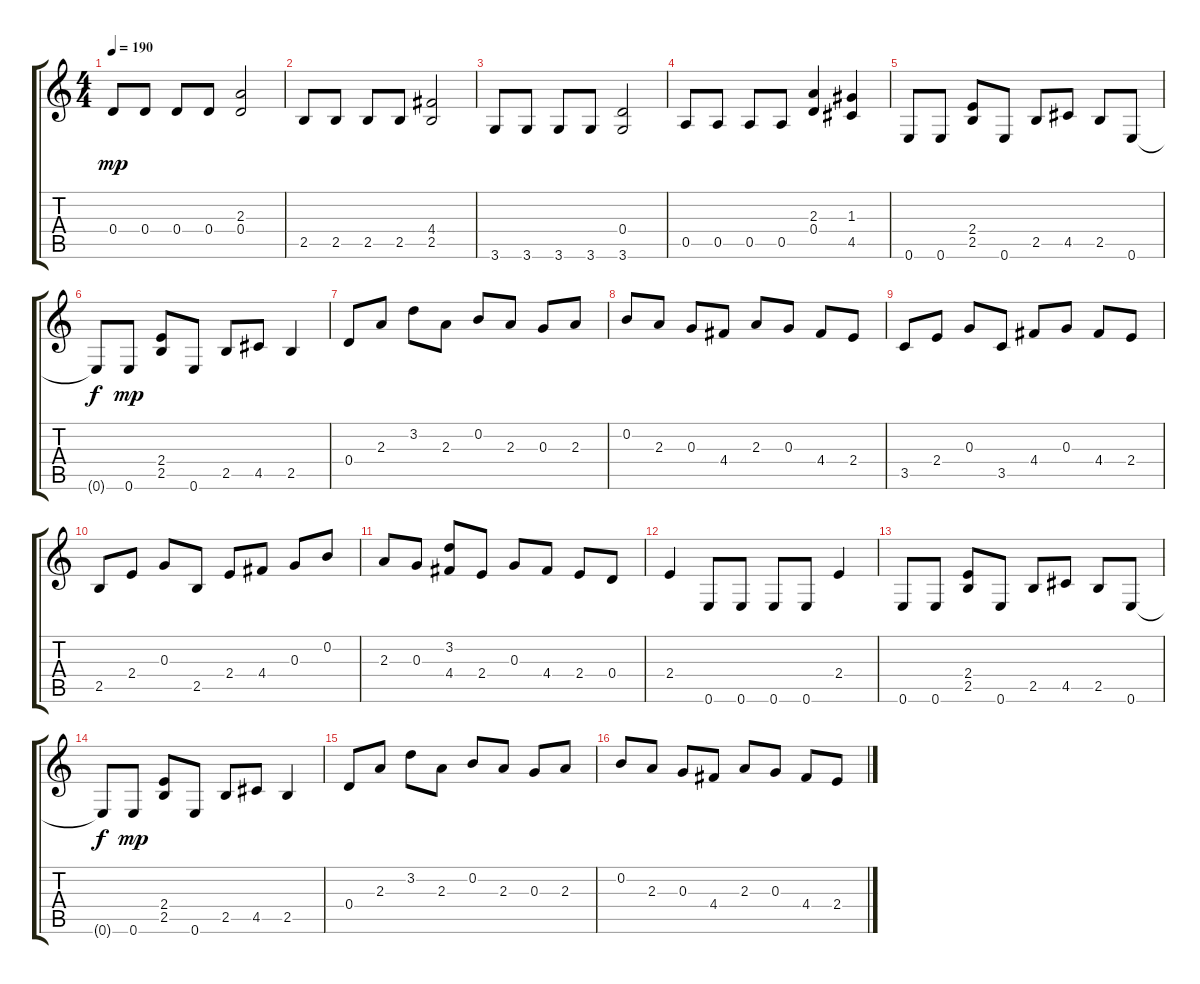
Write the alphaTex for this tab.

\track "" {instrument distortionguitar}
\staff {score tabs}
\tuning (E4 B3 G3 D3 A2 E2) {hide}
\ts (4 4)
\tempo 190
\clef g2
\ks c
0.4.8{dy mp} 0.4.8 0.4.8 0.4.8 (2.3 0.4).2 |
2.5.8 2.5.8 2.5.8 2.5.8 (4.4 2.5).2 |
3.6.8 3.6.8 3.6.8 3.6.8 (0.4 3.6).2 |
0.5.8 0.5.8 0.5.8 0.5.8 (2.3 0.4).4 (1.3 4.5).4 |
0.6.8 0.6.8 (2.4 2.5).8 0.6.8 2.5.8 4.5.8 2.5.8 0.6.8 |
0.6{t}.8{dy f} 0.6.8{dy mp} (2.4 2.5).8 0.6.8 2.5.8 4.5.8 2.5.4 |
0.4.8 2.3.8 3.2.8 2.3.8 0.2.8 2.3.8 0.3.8 2.3.8 |
0.2.8 2.3.8 0.3.8 4.4.8 2.3.8 0.3.8 4.4.8 2.4.8 |
3.5.8 2.4.8 0.3.8 3.5.8 4.4.8 0.3.8 4.4.8 2.4.8 |
2.5.8 2.4.8 0.3.8 2.5.8 2.4.8 4.4.8 0.3.8 0.2.8 |
2.3.8 0.3.8 (3.2 4.4).8 2.4.8 0.3.8 4.4.8 2.4.8 0.4.8 |
2.4.4 0.6.8 0.6.8 0.6.8 0.6.8 2.4.4 |
0.6.8 0.6.8 (2.4 2.5).8 0.6.8 2.5.8 4.5.8 2.5.8 0.6.8 |
0.6{t}.8{dy f} 0.6.8{dy mp} (2.4 2.5).8 0.6.8 2.5.8 4.5.8 2.5.4 |
0.4.8 2.3.8 3.2.8 2.3.8 0.2.8 2.3.8 0.3.8 2.3.8 |
0.2.8 2.3.8 0.3.8 4.4.8 2.3.8 0.3.8 4.4.8 2.4.8
